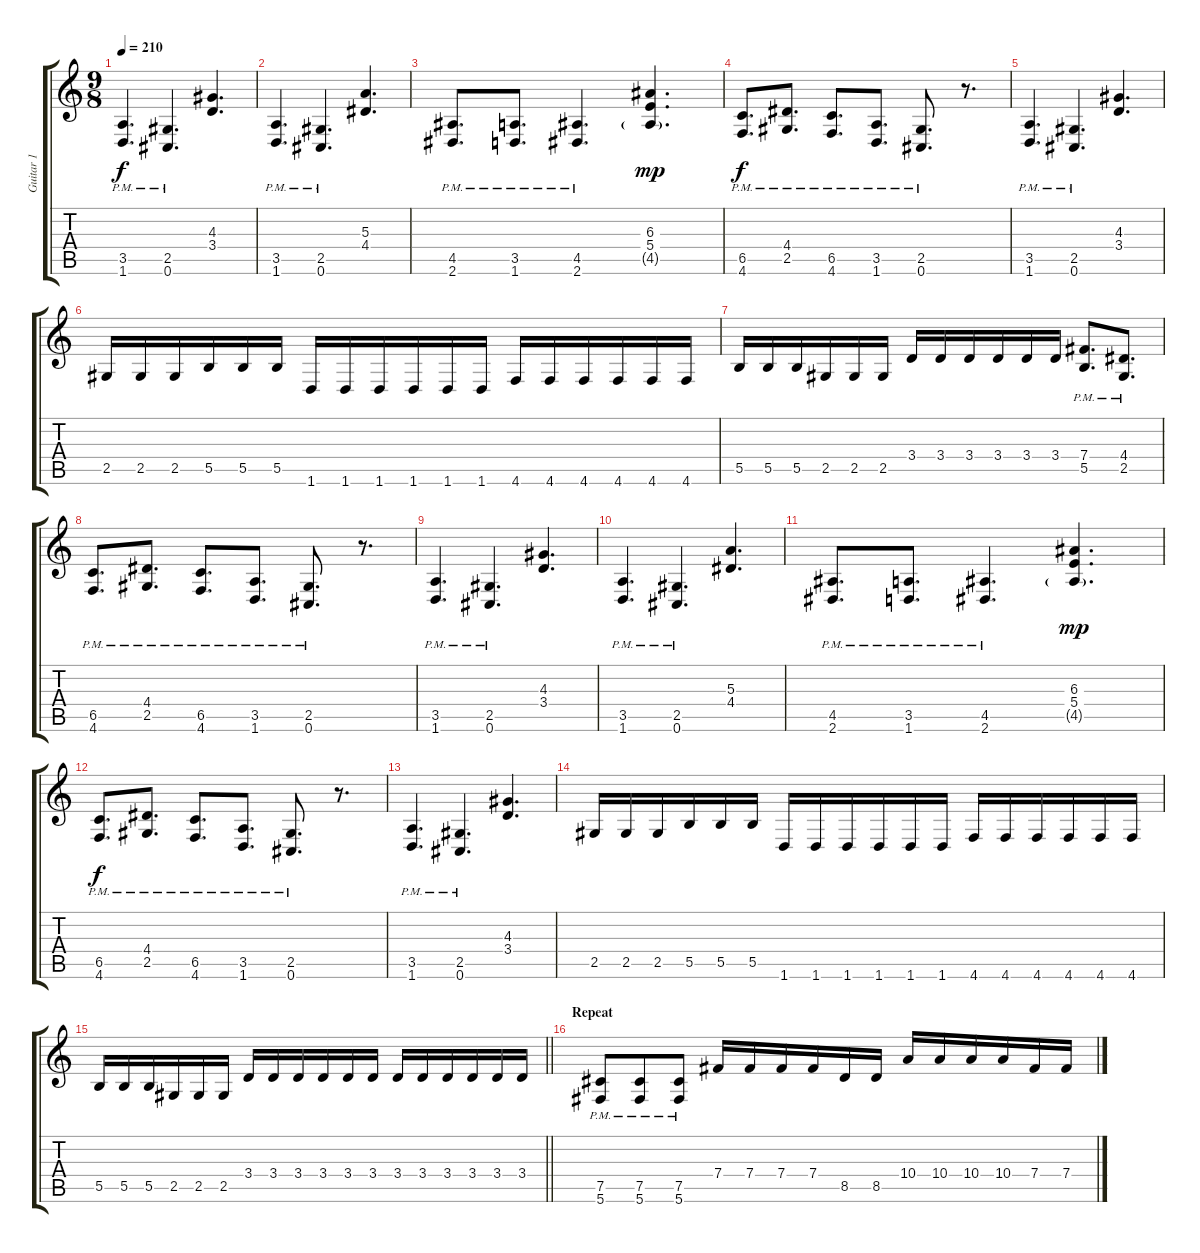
\track ("Guitar 1" "Guitar 1") {instrument distortionguitar}
\staff {score tabs}
\tuning (Db4 Ab3 E3 B2 Gb2 Db2) {hide}
\ts (9 8)
\tempo 210
\clef g2
\ks c
(3.5{pm} 1.6{pm}).4{d dy f} (2.5{pm} 0.6{pm}).4{d} (4.3 3.4).4{d} |
(3.5{pm} 1.6{pm}).4{d} (2.5{pm} 0.6{pm}).4{d} (5.3 4.4).4{d} |
(4.5{pm} 2.6{pm}).8{d} (3.5{pm} 1.6{pm}).8{d} (4.5{pm} 2.6{pm}).4{d} (6.3 5.4 4.5{g}).4{d dy mp} |
(6.5{pm} 4.6{pm}).8{d dy f} (4.4{pm} 2.5{pm}).8{d} (6.5{pm} 4.6{pm}).8{d} (3.5{pm} 1.6{pm}).8{d} (2.5{pm} 0.6{pm}).8{d} r.8{d} |
(3.5{pm} 1.6{pm}).4{d} (2.5{pm} 0.6{pm}).4{d} (4.3 3.4).4{d} |
2.5.16 2.5.16 2.5.16 5.5.16 5.5.16 5.5.16 1.6.16 1.6.16 1.6.16 1.6.16 1.6.16 1.6.16 4.6.16 4.6.16 4.6.16 4.6.16 4.6.16 4.6.16 |
5.5.16 5.5.16 5.5.16 2.5.16 2.5.16 2.5.16 3.4.16 3.4.16 3.4.16 3.4.16 3.4.16 3.4.16 (7.4{pm} 5.5{pm}).8{d} (4.4{pm} 2.5{pm}).8{d} |
(6.5{pm} 4.6{pm}).8{d} (4.4{pm} 2.5{pm}).8{d} (6.5{pm} 4.6{pm}).8{d} (3.5{pm} 1.6{pm}).8{d} (2.5{pm} 0.6{pm}).8{d} r.8{d} |
(3.5{pm} 1.6{pm}).4{d} (2.5{pm} 0.6{pm}).4{d} (4.3 3.4).4{d} |
(3.5{pm} 1.6{pm}).4{d} (2.5{pm} 0.6{pm}).4{d} (5.3 4.4).4{d} |
(4.5{pm} 2.6{pm}).8{d} (3.5{pm} 1.6{pm}).8{d} (4.5{pm} 2.6{pm}).4{d} (6.3 5.4 4.5{g}).4{d dy mp} |
(6.5{pm} 4.6{pm}).8{d dy f} (4.4{pm} 2.5{pm}).8{d} (6.5{pm} 4.6{pm}).8{d} (3.5{pm} 1.6{pm}).8{d} (2.5{pm} 0.6{pm}).8{d} r.8{d} |
(3.5{pm} 1.6{pm}).4{d} (2.5{pm} 0.6{pm}).4{d} (4.3 3.4).4{d} |
2.5.16 2.5.16 2.5.16 5.5.16 5.5.16 5.5.16 1.6.16 1.6.16 1.6.16 1.6.16 1.6.16 1.6.16 4.6.16 4.6.16 4.6.16 4.6.16 4.6.16 4.6.16 |
\barLineRight lightlight
5.5.16 5.5.16 5.5.16 2.5.16 2.5.16 2.5.16 3.4.16 3.4.16 3.4.16 3.4.16 3.4.16 3.4.16 3.4.16 3.4.16 3.4.16 3.4.16 3.4.16 3.4.16 |
\section ("" "Repeat")
(7.5{pm} 5.6{pm}).8 (7.5{pm} 5.6{pm}).8 (7.5{pm} 5.6{pm}).8 7.4.16 7.4.16 7.4.16 7.4.16 8.5.16 8.5.16 10.4.16 10.4.16 10.4.16 10.4.16 7.4.16 7.4.16
